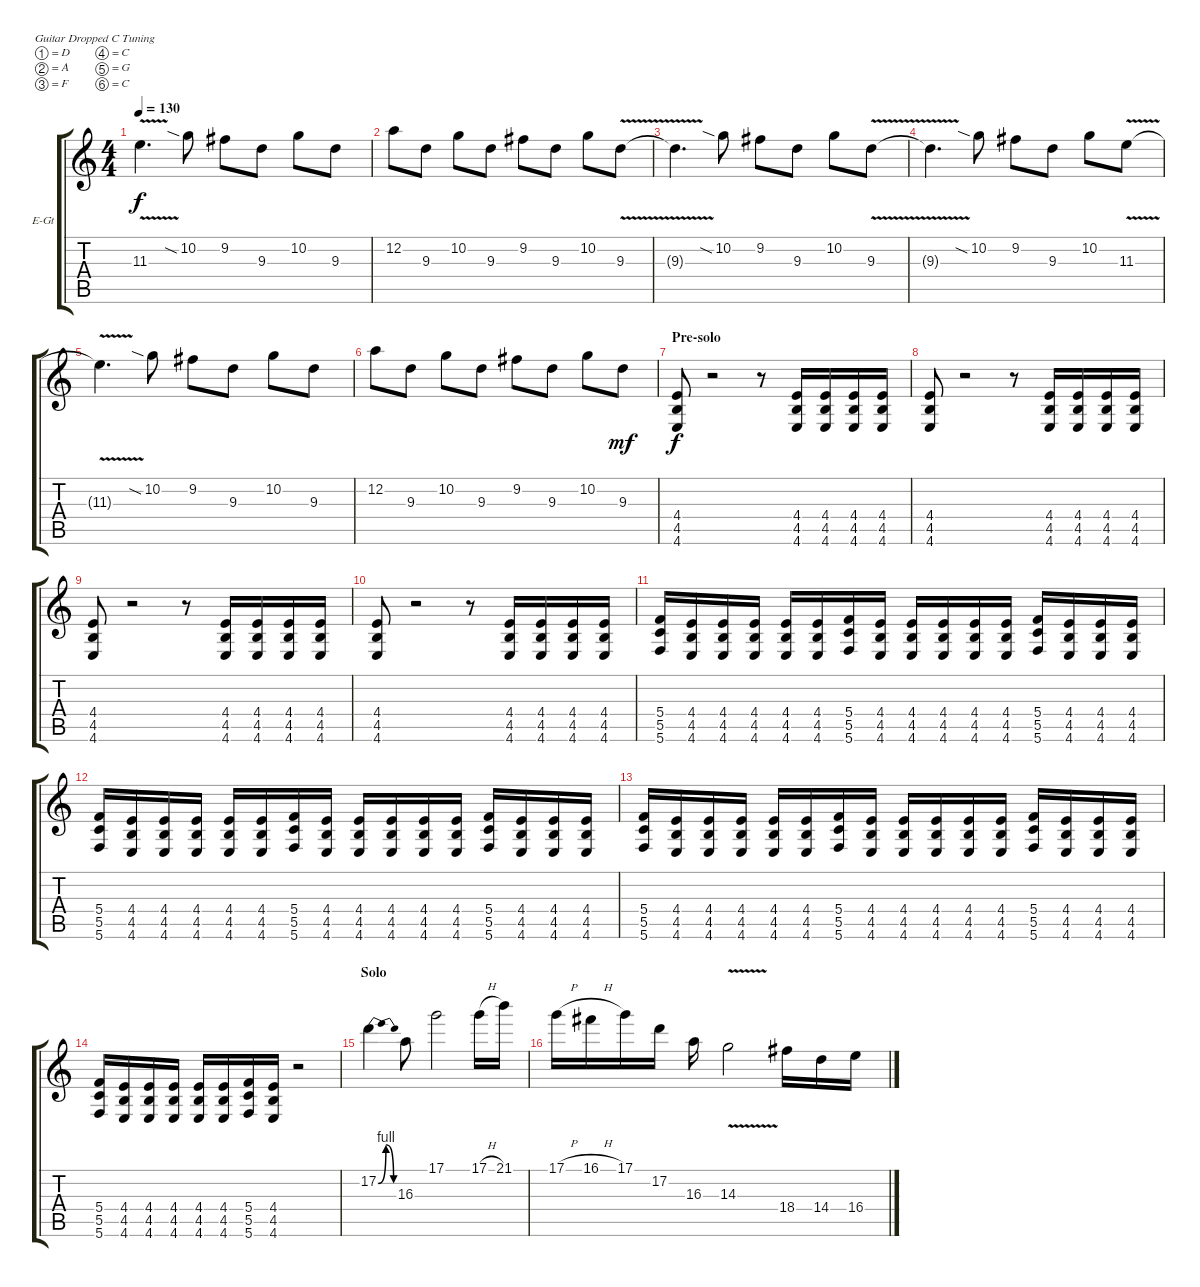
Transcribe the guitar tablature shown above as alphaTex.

\bracketExtendMode groupsimilarinstruments
\firstSystemTrackNameOrientation horizontal
\otherSystemsTrackNameOrientation horizontal
\track ("Michael Paget " "E-Gt") {instrument distortionguitar}
\staff {score tabs}
\tuning (D4 A3 F3 C3 G2 C2)
\ts (4 4)
\tempo 130
\clef g2
\ks c
11.3{v t}.4{d dy f} 10.2{sia}.8 9.2.8 9.3.8 10.2.8 9.3.8 |
12.2.8 9.3.8 10.2.8 9.3.8 9.2.8 9.3.8 10.2.8 9.3{v}.8 |
9.3{v t}.4{d} 10.2{sia}.8 9.2.8 9.3.8 10.2.8 9.3{v}.8 |
9.3{v t}.4{d} 10.2{sia}.8 9.2.8 9.3.8 10.2.8 11.3{v}.8 |
11.3{v t}.4{d} 10.2{sia}.8 9.2.8 9.3.8 10.2.8 9.3.8 |
12.2.8 9.3.8 10.2.8 9.3.8 9.2.8 9.3.8 10.2.8 9.3.8{dy mf} |
\section ("" "Pre-solo")
(4.4 4.5 4.6).8{dy f} r.2 r.8 (4.4 4.5 4.6).16 (4.4 4.5 4.6).16 (4.4 4.5 4.6).16 (4.4 4.5 4.6).16 |
(4.4 4.5 4.6).8 r.2 r.8 (4.4 4.5 4.6).16 (4.4 4.5 4.6).16 (4.4 4.5 4.6).16 (4.4 4.5 4.6).16 |
(4.4 4.5 4.6).8 r.2 r.8 (4.4 4.5 4.6).16 (4.4 4.5 4.6).16 (4.4 4.5 4.6).16 (4.4 4.5 4.6).16 |
(4.4 4.5 4.6).8 r.2 r.8 (4.4 4.5 4.6).16 (4.4 4.5 4.6).16 (4.4 4.5 4.6).16 (4.4 4.5 4.6).16 |
(5.4 5.5 5.6).16 (4.4 4.5 4.6).16 (4.4 4.5 4.6).16 (4.4 4.5 4.6).16 (4.4 4.5 4.6).16 (4.4 4.5 4.6).16 (5.4 5.5 5.6).16 (4.4 4.5 4.6).16 (4.4 4.5 4.6).16 (4.4 4.5 4.6).16 (4.4 4.5 4.6).16 (4.4 4.5 4.6).16 (5.4 5.5 5.6).16 (4.4 4.5 4.6).16 (4.4 4.5 4.6).16 (4.4 4.5 4.6).16 |
(5.4 5.5 5.6).16 (4.4 4.5 4.6).16 (4.4 4.5 4.6).16 (4.4 4.5 4.6).16 (4.4 4.5 4.6).16 (4.4 4.5 4.6).16 (5.4 5.5 5.6).16 (4.4 4.5 4.6).16 (4.4 4.5 4.6).16 (4.4 4.5 4.6).16 (4.4 4.5 4.6).16 (4.4 4.5 4.6).16 (5.4 5.5 5.6).16 (4.4 4.5 4.6).16 (4.4 4.5 4.6).16 (4.4 4.5 4.6).16 |
(5.4 5.5 5.6).16 (4.4 4.5 4.6).16 (4.4 4.5 4.6).16 (4.4 4.5 4.6).16 (4.4 4.5 4.6).16 (4.4 4.5 4.6).16 (5.4 5.5 5.6).16 (4.4 4.5 4.6).16 (4.4 4.5 4.6).16 (4.4 4.5 4.6).16 (4.4 4.5 4.6).16 (4.4 4.5 4.6).16 (5.4 5.5 5.6).16 (4.4 4.5 4.6).16 (4.4 4.5 4.6).16 (4.4 4.5 4.6).16 |
(5.4 5.5 5.6).16 (4.4 4.5 4.6).16 (4.4 4.5 4.6).16 (4.4 4.5 4.6).16 (4.4 4.5 4.6).16 (4.4 4.5 4.6).16 (5.4 5.5 5.6).16 (4.6 4.5 4.4).16 r.2 |
\section ("" "Solo")
17.2{be (bendrelease 0 0 30 4 30 4 60 0)}.4 16.3.8 17.1.2 17.1{h}.16 21.1.16 |
17.1{h}.16 16.1{h}.16 17.1.16 17.2.16 16.3.16 14.3{v}.2 18.4.16 14.4.16 16.4.16
